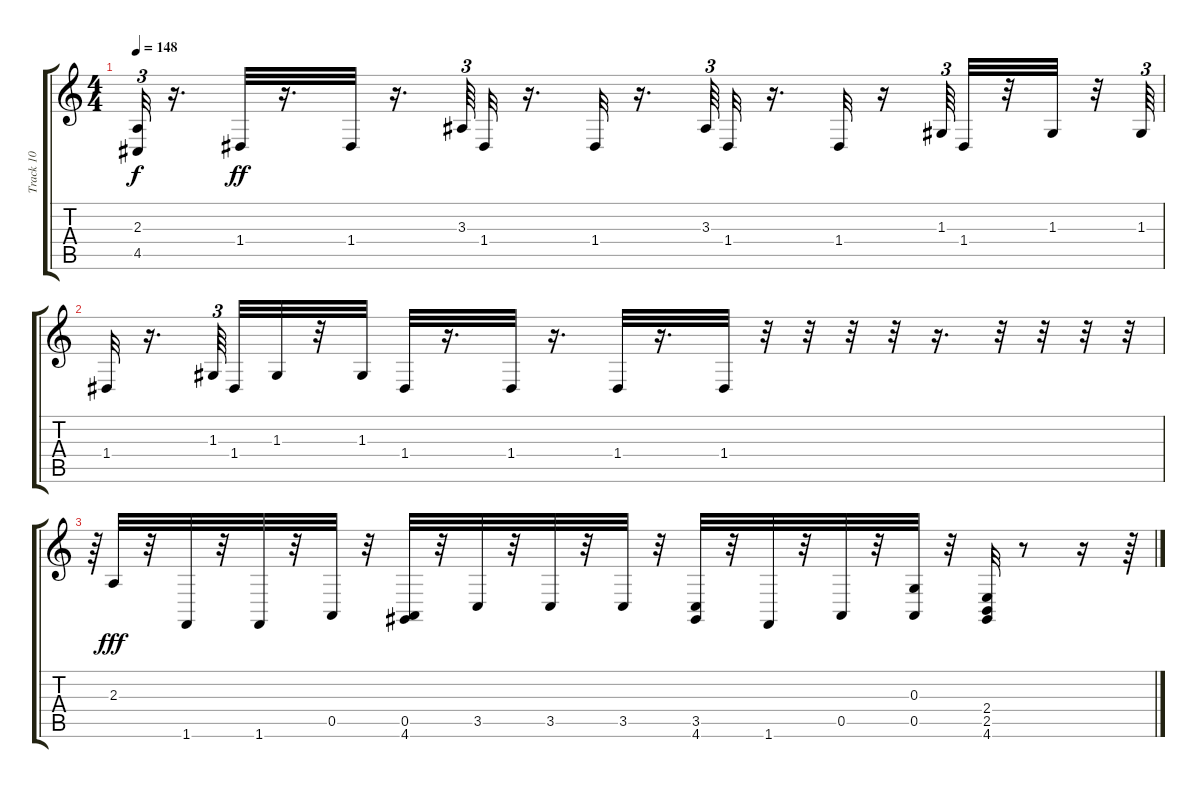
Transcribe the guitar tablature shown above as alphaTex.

\track ("Track 10" "Track 10") {instrument synthdrum}
\staff {score tabs}
\tuning (E4 B3 G3 D3 A2 E2) {hide}
\ts (4 4)
\tempo 148
\clef g2
\ks c
(2.3{t} 4.5{t}).32{tu (3 2) dy f} r.16{d} 1.4.32{dy ff} r.16{d} 1.4.32 r.16{d} 3.3.64{tu (3 2)} 1.4.32 r.16{d} 1.4.32 r.16{d} 3.3.64{tu (3 2)} 1.4.32 r.16{d} 1.4.32 r.16 1.3.64{tu (3 2)} 1.4.32 r.32 1.3.32 r.32 1.3.64{tu (3 2)} |
1.4.32 r.16{d} 1.3.64{tu (3 2) beam splitsecondary} 1.4.32 1.3.32 r.32 1.3.32 1.4.32 r.16{d} 1.4.32 r.16{d} 1.4.32 r.16{d} 1.4.32 r.32 r.32 r.32 r.32 r.16{d} r.32 r.32 r.32 r.32{tu (3 2)} |
r.64{tu (3 2)} 2.3.32{dy fff} r.32 1.6.32 r.32 1.6.32 r.32 0.5.32 r.32 (0.5 4.6).32 r.32 3.5.32 r.32 3.5.32 r.32 3.5.32 r.32 (3.5 4.6).32 r.32 1.6.32 r.32 0.5.32 r.32 (0.3 0.5).32 r.32 (2.4 2.5 4.6).32 r.8 r.16 r.64
